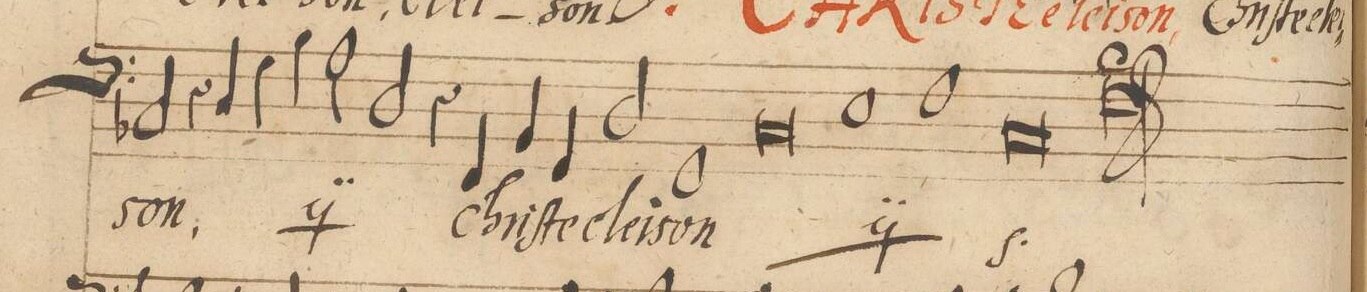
**kern	**text
*I"Primi Chori Basis	*
*clefF4	*
*k[b-]	*
*met(C|)	*
*M2/1	*
2C/	-son,
4r	.
*	*ij
4D/	Chris-
=29-	=29-
4G\	-te
4B-\	e-
2A\	-lei-
2D/	-son
4r	.
*	*Xij
4FF/	chriſ-
=30-	=30-
4BB-/	-te
4GG/	e-
2D/	-lei-
1GG	-son
=31-	=31-
*	*ij
0C	Chris-
=32-	=32-
1E	-te
1F	e-
=33-	=33-
0C	-lei-
=34-	=34-
00F	-son
*	*Xij
=35-	=35-
=36-	=36-
*-	*-
